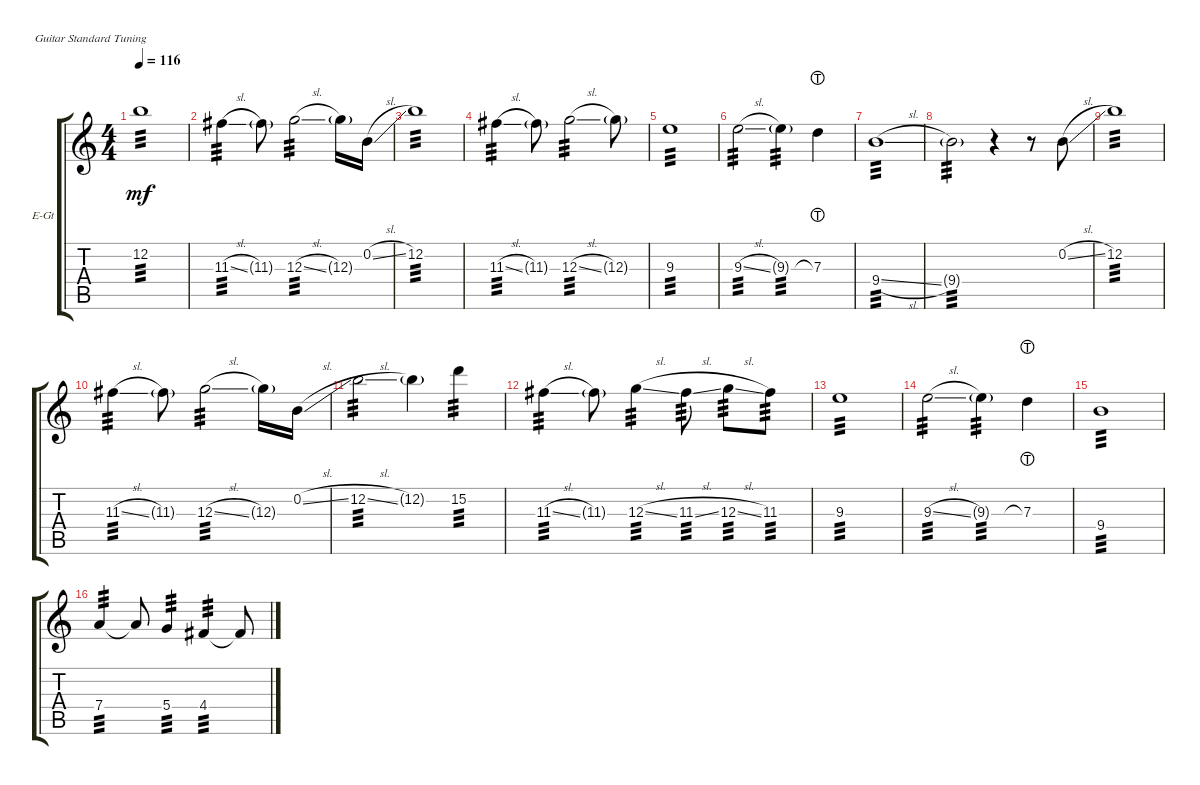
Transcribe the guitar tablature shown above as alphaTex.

\defaultSystemsLayout 4
\bracketExtendMode groupsimilarinstruments
\firstSystemTrackNameOrientation horizontal
\otherSystemsTrackNameOrientation horizontal
\track ("Lead Guitar" "E-Gt") {instrument distortionguitar}
\staff {score tabs}
\tuning (E4 B3 G3 D3 A2 E2)
\ts (4 4)
\tempo 116
\clef g2
\scale
0.333333
\ks c
12.2.1{tp 3 dy mf} |
\scale
0.333333 11.3{sl}.4{tp 3} 11.3{g}.8 12.3{sl}.2{tp 3} 12.3{g}.16 0.2{sl}.16 |
\scale
0.333333 12.2.1{tp 3} |
\scale
0.333333 11.3{sl}.4{tp 3} 11.3{g}.8 12.3{sl}.2{tp 3} 12.3{g}.8 |
\scale
0.333333 9.3.1{tp 3} |
\scale
0.333333 9.3{sl}.2{tp 3} 9.3{g}.4{tp 3} 7.3{lht}.4 |
\scale
0.333333 9.4{sl}.1{tp 3} |
\scale
0.333333 9.4{g}.2{tp 3} r.4 r.8 0.2{sl}.8 |
\scale
0.333333 12.2.1{tp 3} |
\scale
0.333333 11.3{sl}.4{tp 3} 11.3{g}.8 12.3{sl}.2{tp 3} 12.3{g}.16 0.2{sl}.16 |
\scale
0.333333 12.2{sl}.2{tp 3} 12.2{g}.4 15.2.4{tp 3} |
\scale
0.333333 11.3{sl}.4{tp 3} 11.3{g}.8 12.3{sl}.4{tp 3} 11.3{sl}.8{tp 3} 12.3{sl}.8{tp 3} 11.3.8{tp 3} |
\scale
0.333333 9.3.1{tp 3} |
\scale
0.333333 9.3{sl}.2{tp 3} 9.3{g}.4{tp 3} 7.3{lht}.4 |
\scale
0.333333 9.4.1{tp 3} |
\scale
0.333333 7.4.4{tp 3} 7.4{t}.8 5.4.4{tp 3} 4.4.4{tp 3} 4.4{t}.8
